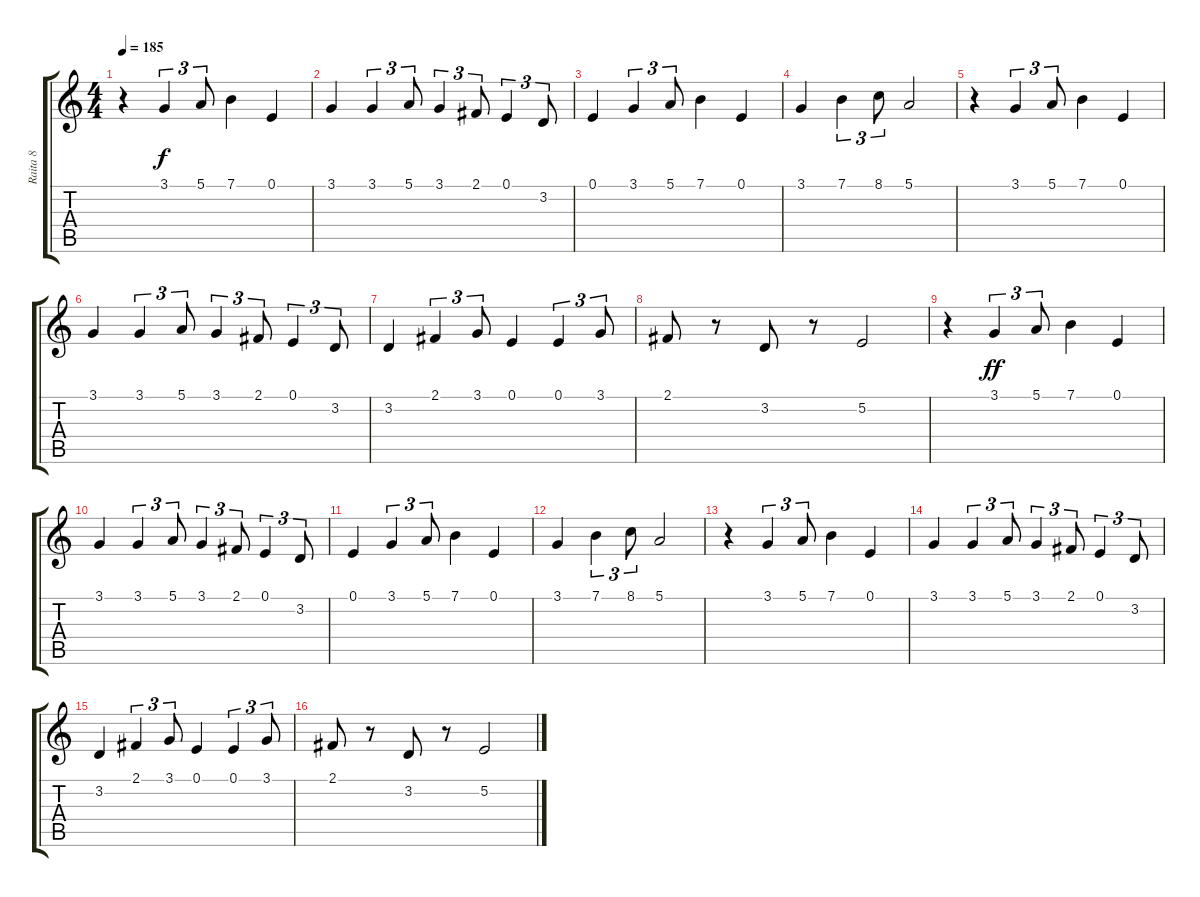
\track ("Raita 8" "Raita 8") {instrument flute}
\staff {score tabs}
\tuning (E4 B3 G3 D3 A2 E2) {hide}
\ts (4 4)
\tempo 185
\clef g2
\ks c
r.4{dy f} 3.1.4{tu (3 2)} 5.1.8{tu (3 2)} 7.1.4 0.1.4 |
3.1.4 3.1.4{tu (3 2)} 5.1.8{tu (3 2)} 3.1.4{tu (3 2)} 2.1.8{tu (3 2)} 0.1.4{tu (3 2)} 3.2.8{tu (3 2)} |
0.1.4 3.1.4{tu (3 2)} 5.1.8{tu (3 2)} 7.1.4 0.1.4 |
3.1.4 7.1.4{tu (3 2)} 8.1.8{tu (3 2)} 5.1.2 |
r.4 3.1.4{tu (3 2)} 5.1.8{tu (3 2)} 7.1.4 0.1.4 |
3.1.4 3.1.4{tu (3 2)} 5.1.8{tu (3 2)} 3.1.4{tu (3 2)} 2.1.8{tu (3 2)} 0.1.4{tu (3 2)} 3.2.8{tu (3 2)} |
3.2.4 2.1.4{tu (3 2)} 3.1.8{tu (3 2)} 0.1.4 0.1.4{tu (3 2)} 3.1.8{tu (3 2)} |
2.1.8 r.8 3.2.8 r.8 5.2.2 |
r.4 3.1.4{tu (3 2) dy ff} 5.1.8{tu (3 2)} 7.1.4 0.1.4 |
3.1.4 3.1.4{tu (3 2)} 5.1.8{tu (3 2)} 3.1.4{tu (3 2)} 2.1.8{tu (3 2)} 0.1.4{tu (3 2)} 3.2.8{tu (3 2)} |
0.1.4 3.1.4{tu (3 2)} 5.1.8{tu (3 2)} 7.1.4 0.1.4 |
3.1.4 7.1.4{tu (3 2)} 8.1.8{tu (3 2)} 5.1.2 |
r.4 3.1.4{tu (3 2)} 5.1.8{tu (3 2)} 7.1.4 0.1.4 |
3.1.4 3.1.4{tu (3 2)} 5.1.8{tu (3 2)} 3.1.4{tu (3 2)} 2.1.8{tu (3 2)} 0.1.4{tu (3 2)} 3.2.8{tu (3 2)} |
3.2.4 2.1.4{tu (3 2)} 3.1.8{tu (3 2)} 0.1.4 0.1.4{tu (3 2)} 3.1.8{tu (3 2)} |
2.1.8 r.8 3.2.8 r.8 5.2.2
